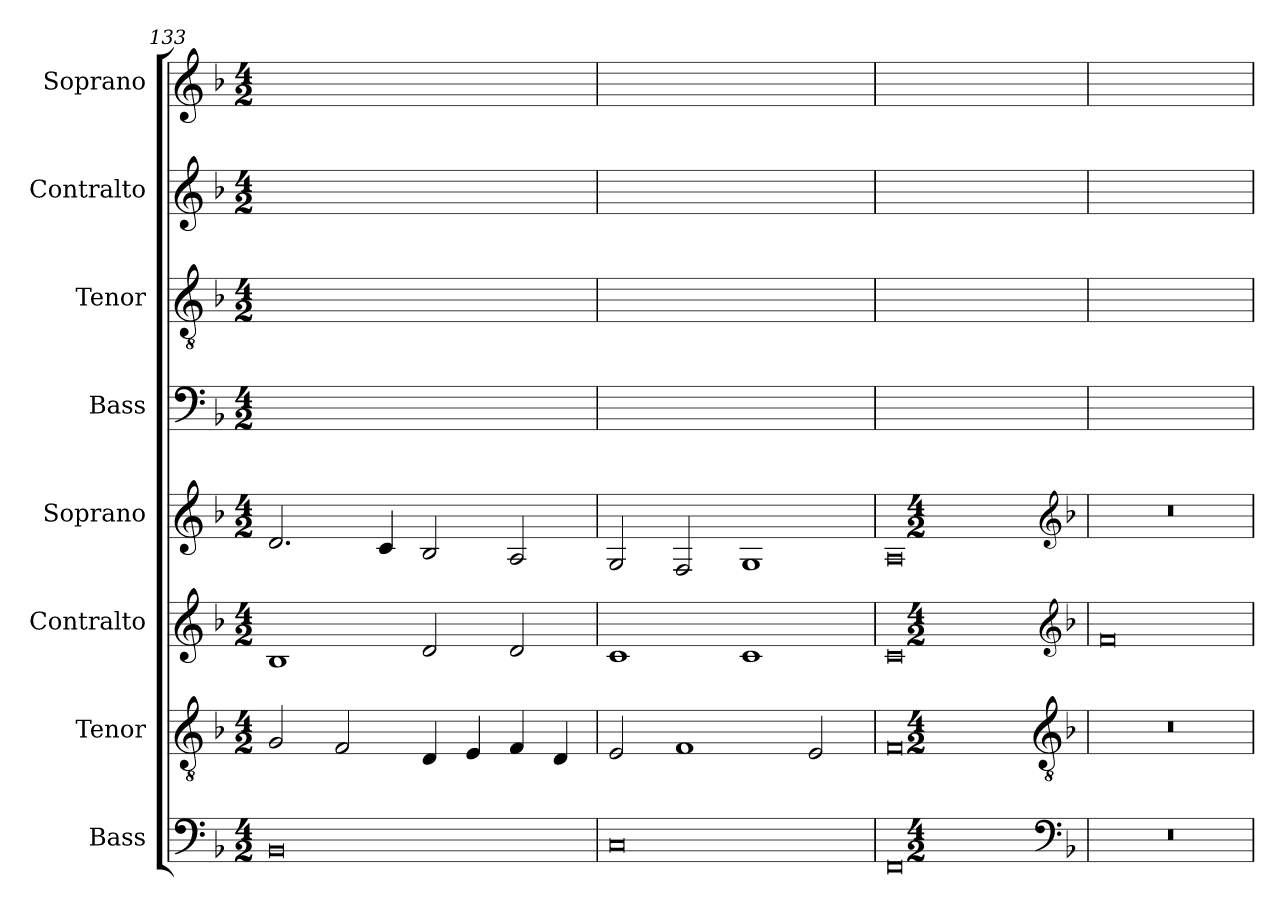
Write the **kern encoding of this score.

**kern	**kern	**kern	**kern	**kern	**kern	**kern	**kern
*part8	*part7	*part6	*part5	*part4	*part3	*part2	*part1
*staff8	*staff7	*staff6	*staff5	*staff4	*staff3	*staff2	*staff1
*I"Bass	*I"Tenor	*I"Contralto	*I"Soprano	*I"Bass	*I"Tenor	*I"Contralto	*I"Soprano
*I'B	*I'T	*	*I'S	*I'B	*I'T	*	*I'S
*clefF4	*clefGv2	*clefG2	*clefG2	*clefF4	*clefGv2	*clefG2	*clefG2
*k[b-]	*k[b-]	*k[b-]	*k[b-]	*k[b-]	*k[b-]	*k[b-]	*k[b-]
*F:ion	*F:ion	*F:ion	*F:ion	*F:ion	*F:ion	*F:ion	*F:ion
*M4/2	*M4/2	*M4/2	*M4/2	*M4/2	*M4/2	*M4/2	*M4/2
=133	=133	=133	=133	=133	=133	=133	=133
0BB-	2G	1B-	2.d	0ryy	0ryy	0ryy	0ryy
.	2F	.	.	.	.	.	.
.	.	.	4c	.	.	.	.
.	4D	2d	2B-	.	.	.	.
.	4E	.	.	.	.	.	.
.	4F	2d	2A	.	.	.	.
.	4D	.	.	.	.	.	.
=134	=134	=134	=134	=134	=134	=134	=134
0C	2E	1c	2G	0ryy	0ryy	0ryy	0ryy
.	1F	.	2F	.	.	.	.
.	.	1c	1G	.	.	.	.
.	2E	.	.	.	.	.	.
=135	=135	=135	=135	=135	=135	=135	=135
0FF	0F	0c	0A	0ryy	0ryy	0ryy	0ryy
*clefF4	*clefGv2	*clefG2	*clefG2	*	*	*	*
*k[b-]	*k[b-]	*k[b-]	*k[b-]	*	*	*	*
*F:ion	*F:ion	*F:ion	*F:ion	*	*	*	*
*M4/2	*M4/2	*M4/2	*M4/2	*	*	*	*
=136	=136	=136	=136	=136	=136	=136	=136
0r	0r	0f	0r	0ryy	0ryy	0ryy	0ryy
=	=	=	=	=	=	=	=
*-	*-	*-	*-	*-	*-	*-	*-
